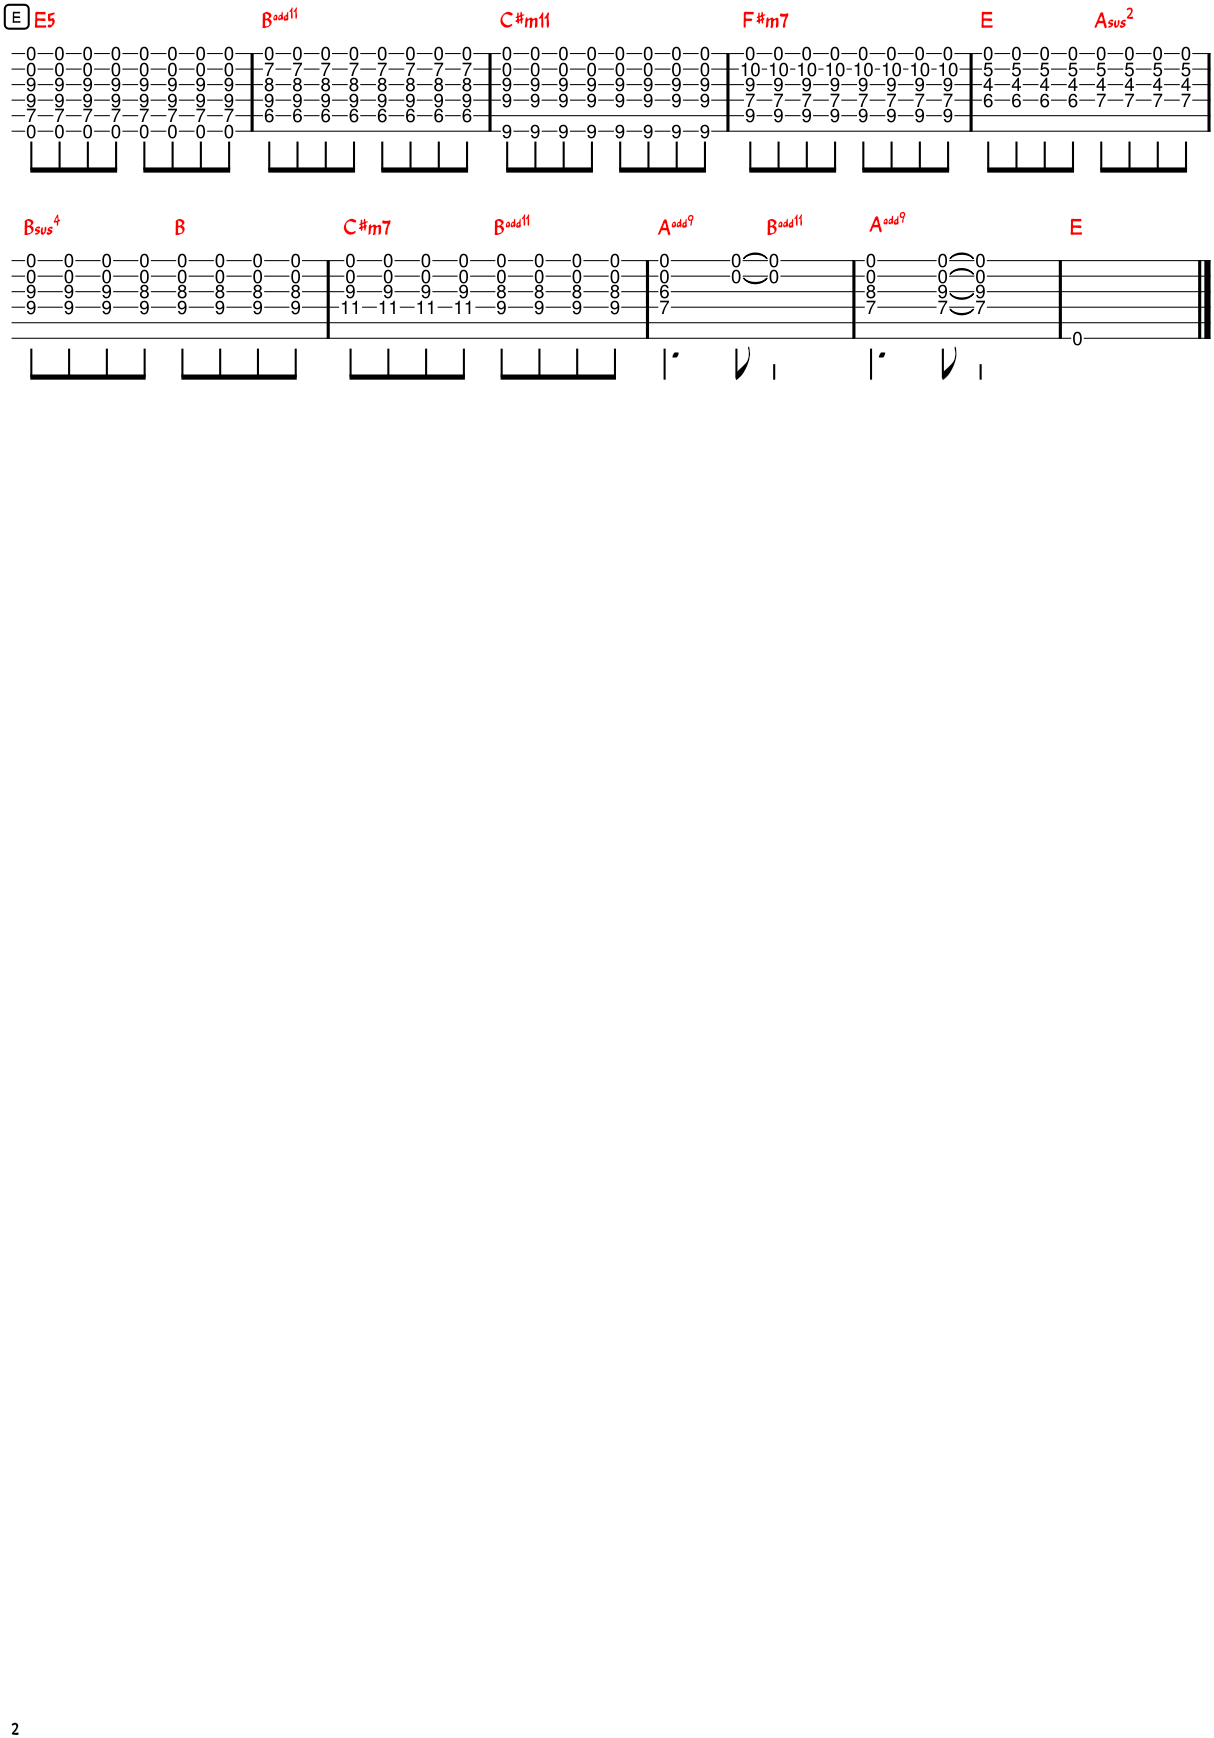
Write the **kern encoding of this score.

**kern	**harte
*part1	*part1
*staff1	*
*I"Elektrische Gitarre	*
*I'E-Git.	*
!!LO:PB:g=z
*	*
*k[]	*
*M4/4	*
!!LO:REH:place=s1:a:B:rj:fs=7:t=E
=56	=56
!	!LO:H:kt=5
8EE\ 8E\ 8B\ 8e\ 8B\ 8e\L	E:(1,5)
8EE\ 8E\ 8B\ 8e\ 8B\ 8e\	.
8EE\ 8E\ 8B\ 8e\ 8B\ 8e\	.
8EE\ 8E\ 8B\ 8e\ 8B\ 8e\J	.
8EE\ 8E\ 8B\ 8e\ 8B\ 8e\L	.
8EE\ 8E\ 8B\ 8e\ 8B\ 8e\	.
8EE\ 8E\ 8B\ 8e\ 8B\ 8e\	.
8EE\ 8E\ 8B\ 8e\ 8B\ 8e\J	.
=57	=57
8E-\ 8B\ 8e-\ 8f#\ 8e\L	B:maj(11)
8E-\ 8B\ 8e-\ 8f#\ 8e\	.
8E-\ 8B\ 8e-\ 8f#\ 8e\	.
8E-\ 8B\ 8e-\ 8f#\ 8e\J	.
8E-\ 8B\ 8e-\ 8f#\ 8e\L	.
8E-\ 8B\ 8e-\ 8f#\ 8e\	.
8E-\ 8B\ 8e-\ 8f#\ 8e\	.
8E-\ 8B\ 8e-\ 8f#\ 8e\J	.
=58	=58
!	!LO:H:kt=m11
8D-\ 8B\ 8e\ 8B\ 8e\L	C#:min9(11)
8D-\ 8B\ 8e\ 8B\ 8e\	.
8C#\ 8B\ 8e\ 8B\ 8e\	.
8D-\ 8B\ 8e\ 8B\ 8e\J	.
8D-\ 8B\ 8e\ 8B\ 8e\L	.
8D-\ 8B\ 8e\ 8B\ 8e\	.
8D-\ 8B\ 8e\ 8B\ 8e\	.
8D-\ 8B\ 8e\ 8B\ 8e\J	.
=59	=59
!	!LO:H:kt=m7
8F#\ 8A\ 8e\ 8a\ 8e\L	F#:min7
8F#\ 8A\ 8e\ 8a\ 8e\	.
8F#\ 8A\ 8e\ 8a\ 8e\	.
8F#\ 8A\ 8e\ 8a\ 8e\J	.
8F#\ 8A\ 8e\ 8a\ 8e\L	.
8F#\ 8A\ 8e\ 8a\ 8e\	.
8F#\ 8A\ 8e\ 8a\ 8e\	.
8F#\ 8A\ 8e\ 8a\ 8e\J	.
=60	=60
8G#\ 8B\ 8e\ 8e\L	E:maj
8G#\ 8B\ 8e\ 8e\	.
8G#\ 8B\ 8e\ 8e\	.
8G#\ 8B\ 8e\ 8e\J	.
!	!LO:H:kt=2
8A\ 8B\ 8e\ 8e\L	A:(1,2,5)
8A\ 8B\ 8e\ 8e\	.
8A\ 8B\ 8e\ 8e\	.
8A\ 8B\ 8e\ 8e\J	.
!!LO:LB:g=z
=61	=61
!	!LO:H:kt=4
8B\ 8e\ 8B\ 8e\L	B:sus4
8B\ 8e\ 8B\ 8e\	.
8B\ 8e\ 8B\ 8e\	.
8B\ 8e-\ 8B\ 8e\J	.
8B\ 8e-\ 8B\ 8e\L	B:maj
8B\ 8e-\ 8B\ 8e\	.
8B\ 8e-\ 8B\ 8e\	.
8B\ 8e-\ 8B\ 8e\J	.
=62	=62
!	!LO:H:kt=m7
8c#\ 8e\ 8B\ 8e\L	C#:min7
8c#\ 8e\ 8B\ 8e\	.
8c#\ 8e\ 8B\ 8e\	.
8c#\ 8e\ 8B\ 8e\J	.
8B\ 8e-\ 8B\ 8e\L	B:maj(11)
8B\ 8e-\ 8B\ 8e\	.
8B\ 8e-\ 8B\ 8e\	.
8B\ 8e-\ 8B\ 8e\J	.
=63	=63
4.A\ 4.c#\ 4.B\ 4.e\	A:maj(9)
[8B\ [8e\	.
2B\] 2e\]	B:maj(11)
=64	=64
4.A\ 4.e-\ 4.B\ 4.e\	A:maj(9)
[8A\ [8e\ [8B\ [8e\	.
2A\] 2e\] 2B\] 2e\]	.
=65	=65
1EE	E:maj
==	==
*-	*-
